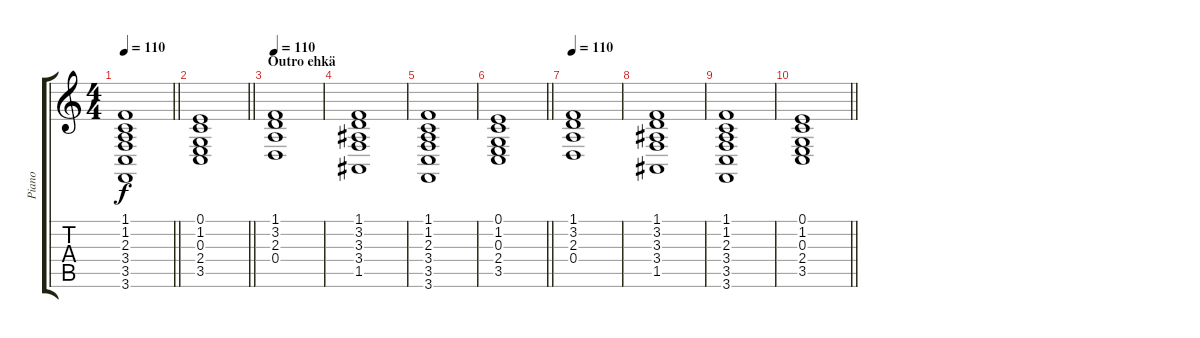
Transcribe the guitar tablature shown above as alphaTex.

\track ("Piano" "Piano") {instrument acousticgrandpiano}
\staff {score tabs}
\tuning (E4 B3 G3 D3 A2 D2) {hide}
\ts (4 4)
\tempo 110
\clef g2
\barLineRight lightlight
\ks c
(1.1 1.2 2.3 3.4 3.5 3.6).1{dy f} |
\barLineRight lightlight
(0.1 1.2 0.3 2.4 3.5).1 |
\section ("" "Outro ehkä")
\tempo 110
(1.1 3.2 2.3 0.4).1 |
(1.1 3.2 3.3 3.4 1.5).1 |
(1.1 1.2 2.3 3.4 3.5 3.6).1 |
\barLineRight lightlight
(0.1 1.2 0.3 2.4 3.5).1 |
\tempo 110
(1.1 3.2 2.3 0.4).1 |
(1.1 3.2 3.3 3.4 1.5).1 |
(1.1 1.2 2.3 3.4 3.5 3.6).1 |
\barLineRight lightlight
(0.1 1.2 0.3 2.4 3.5).1
